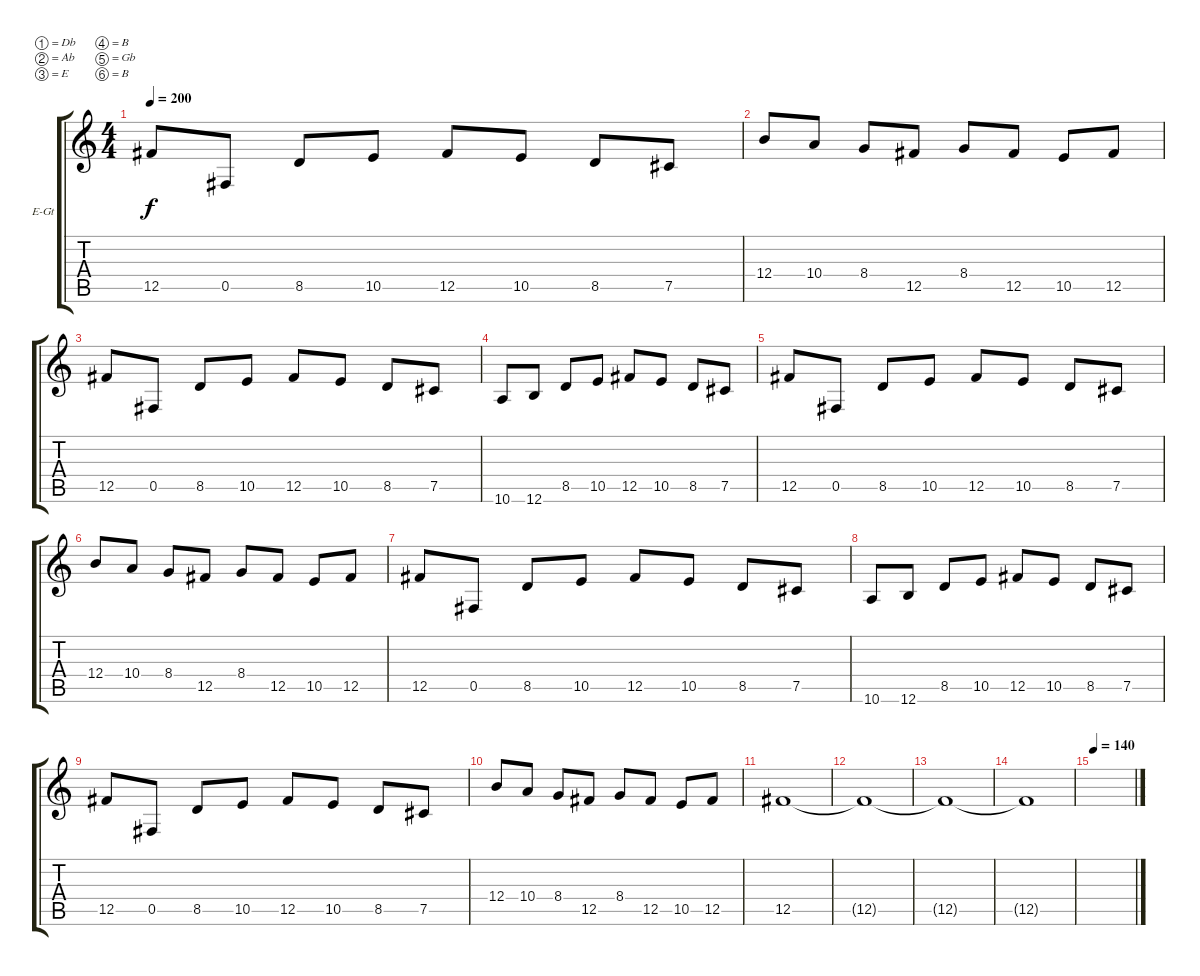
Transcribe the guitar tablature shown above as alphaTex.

\defaultSystemsLayout 4
\bracketExtendMode groupsimilarinstruments
\firstSystemTrackNameOrientation horizontal
\otherSystemsTrackNameOrientation horizontal
\track ("Electric Guitar" "E-Gt") {instrument distortionguitar}
\staff {score tabs}
\tuning (Db4 Ab3 E3 B2 Gb2 B1)
\ts (4 4)
\tempo 200
\clef g2
\scale
0.333333
\ks c
12.5.8{dy f} 0.5.8 8.5.8 10.5.8 12.5.8 10.5.8 8.5.8 7.5.8 |
\scale
0.333333 12.4.8 10.4.8 8.4.8 12.5.8 8.4.8 12.5.8 10.5.8 12.5.8 |
\scale
0.333333 12.5.8 0.5.8 8.5.8 10.5.8 12.5.8 10.5.8 8.5.8 7.5.8 |
\scale
0.333333 10.6.8 12.6.8 8.5.8 10.5.8 12.5.8 10.5.8 8.5.8 7.5.8 |
\scale
0.333333 12.5.8 0.5.8 8.5.8 10.5.8 12.5.8 10.5.8 8.5.8 7.5.8 |
\scale
0.333333 12.4.8 10.4.8 8.4.8 12.5.8 8.4.8 12.5.8 10.5.8 12.5.8 |
\scale
0.333333 12.5.8 0.5.8 8.5.8 10.5.8 12.5.8 10.5.8 8.5.8 7.5.8 |
\scale
0.333333 10.6.8 12.6.8 8.5.8 10.5.8 12.5.8 10.5.8 8.5.8 7.5.8 |
\scale
0.333333 12.5.8 0.5.8 8.5.8 10.5.8 12.5.8 10.5.8 8.5.8 7.5.8 |
\scale
0.333333 12.4.8 10.4.8 8.4.8 12.5.8 8.4.8 12.5.8 10.5.8 12.5.8 |
\scale
0.333333 12.5.1 |
\scale
0.333333 12.5{t}.1 |
12.5{t}.1 |
12.5{t}.1 |
\tempo 140
